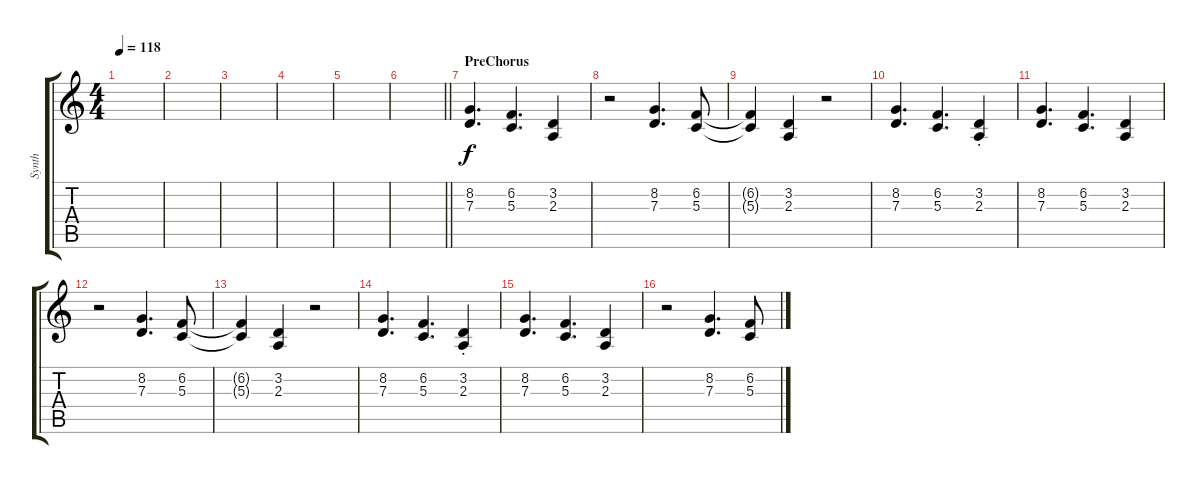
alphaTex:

\track ("Synth" "Synth") {instrument lead1square bank 255}
\staff {score tabs}
\tuning (E4 B3 G3 D3 A2 E2) {hide}
\ts (4 4)
\tempo 118
\clef g2
\ks c
|
|
|
|
|
\barLineRight lightlight
|
\section ("" "PreChorus")
(8.2 7.3).4{d} (6.2 5.3).4{d} (3.2 2.3).4 |
r.2 (8.2 7.3).4{d} (6.2 5.3).8 |
(6.2{t} 5.3{t}).4 (3.2 2.3).4 r.2 |
(8.2 7.3).4{d} (6.2 5.3).4{d} (3.2{st} 2.3{st}).4 |
(8.2 7.3).4{d} (6.2 5.3).4{d} (3.2 2.3).4 |
r.2 (8.2 7.3).4{d} (6.2 5.3).8 |
(6.2{t} 5.3{t}).4 (3.2 2.3).4 r.2 |
(8.2 7.3).4{d} (6.2 5.3).4{d} (3.2{st} 2.3{st}).4 |
(8.2 7.3).4{d} (6.2 5.3).4{d} (3.2 2.3).4 |
r.2 (8.2 7.3).4{d} (6.2 5.3).8
